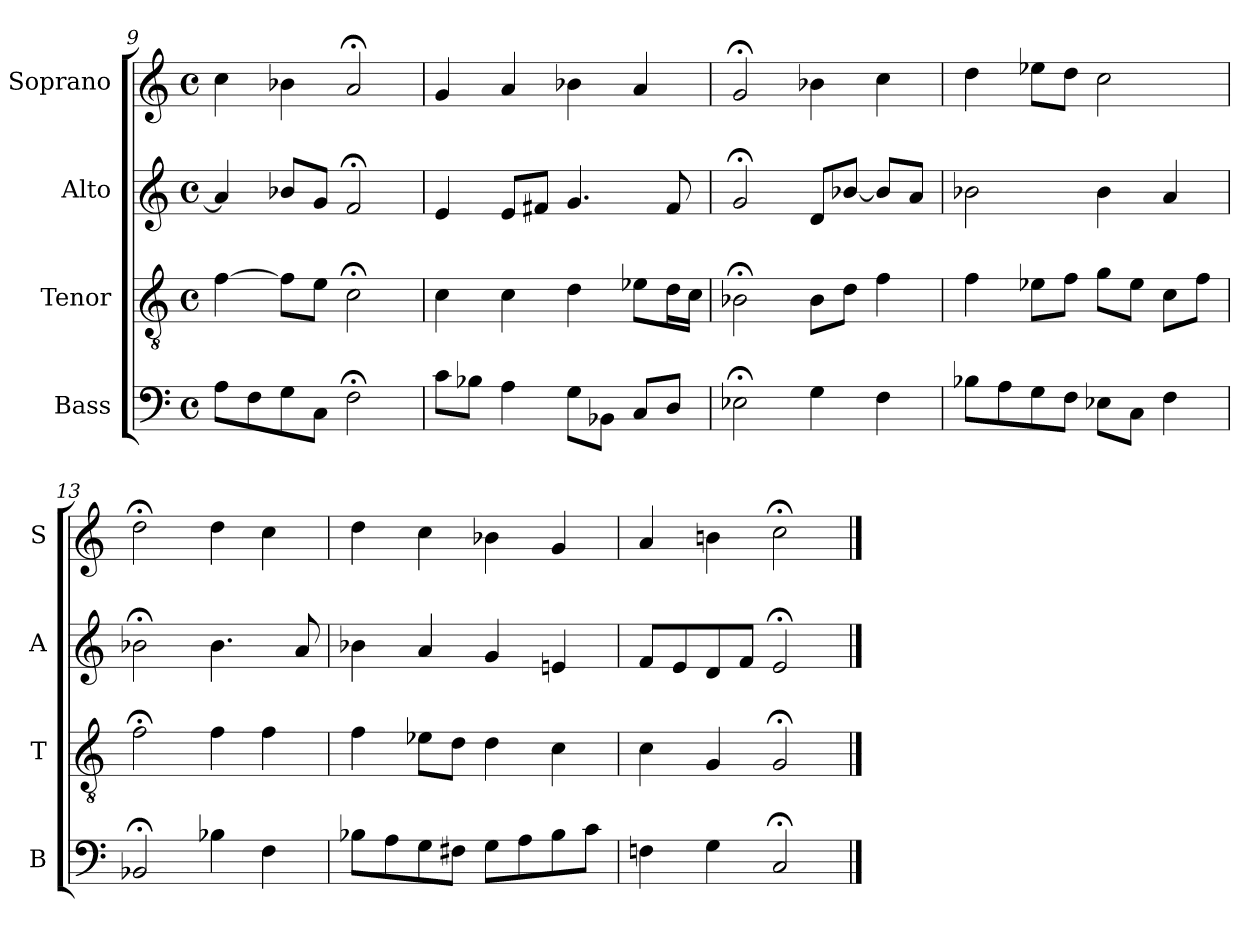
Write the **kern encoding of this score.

**kern	**kern	**kern	**kern
*part4	*part3	*part2	*part1
*staff4	*staff3	*staff2	*staff1
*I"Bass	*I"Tenor	*I"Alto	*I"Soprano
*I'B	*I'T	*I'A	*I'S
*clefF4	*clefGv2	*clefG2	*clefG2
*k[]	*k[]	*k[]	*k[]
*C:	*C:	*C:	*C:
*M4/4	*M4/4	*M4/4	*M4/4
*met(c)	*met(c)	*met(c)	*met(c)
=9	=9	=9	=9
8AL	[4f	4a]	4cc
8F	.	.	.
8G	8fL]	8b-XL	4b-X
8CJ	8eJ	8gJ	.
2F;<	2c;<	2f;<	2a;<
=10	=10	=10	=10
8cL	4c	4e	4g
8B-XJ	.	.	.
4A	4c	8eL	4a
.	.	8f#XJ	.
8GL	4d	4.g	4b-X
8BB-XJ	.	.	.
8CL	8e-XL	.	4a
8DJ	16dL	8f#	.
.	16cJJ	.	.
=11	=11	=11	=11
2E-X;<	2B-X;<	2g;<	2g;<
4G	8B-L	8dL	4b-X
.	8dJ	[8b-XJ	.
4F	4f	8b-L]	4cc
.	.	8aJ	.
=12	=12	=12	=12
8B-XL	4f	2b-X	4dd
8A	.	.	.
8G	8e-XL	.	8ee-XL
8FJ	8fJ	.	8ddJ
8E-XL	8gL	4b-	2cc
8CJ	8e-J	.	.
4F	8cL	4a	.
.	8fJ	.	.
=13	=13	=13	=13
2BB-X;<	2f;<	2b-X;<	2dd;<
4B-X	4f	4.b-	4dd
4F	4f	.	4cc
.	.	8a	.
=14	=14	=14	=14
8B-XL	4f	4b-X	4dd
8A	.	.	.
8G	8e-XL	4a	4cc
8F#XJ	8dJ	.	.
8GL	4d	4g	4b-X
8A	.	.	.
8B-i	4ci	4eni	4gi
8cJ	.	.	.
=15	=15	=15	=15
4Fn	4c	8fL	4a
.	.	8e	.
4G	4G	8d	4bn
.	.	8fJ	.
2C;<	2G;<	2e;<	2cc;<
==	==	==	==
*-	*-	*-	*-
